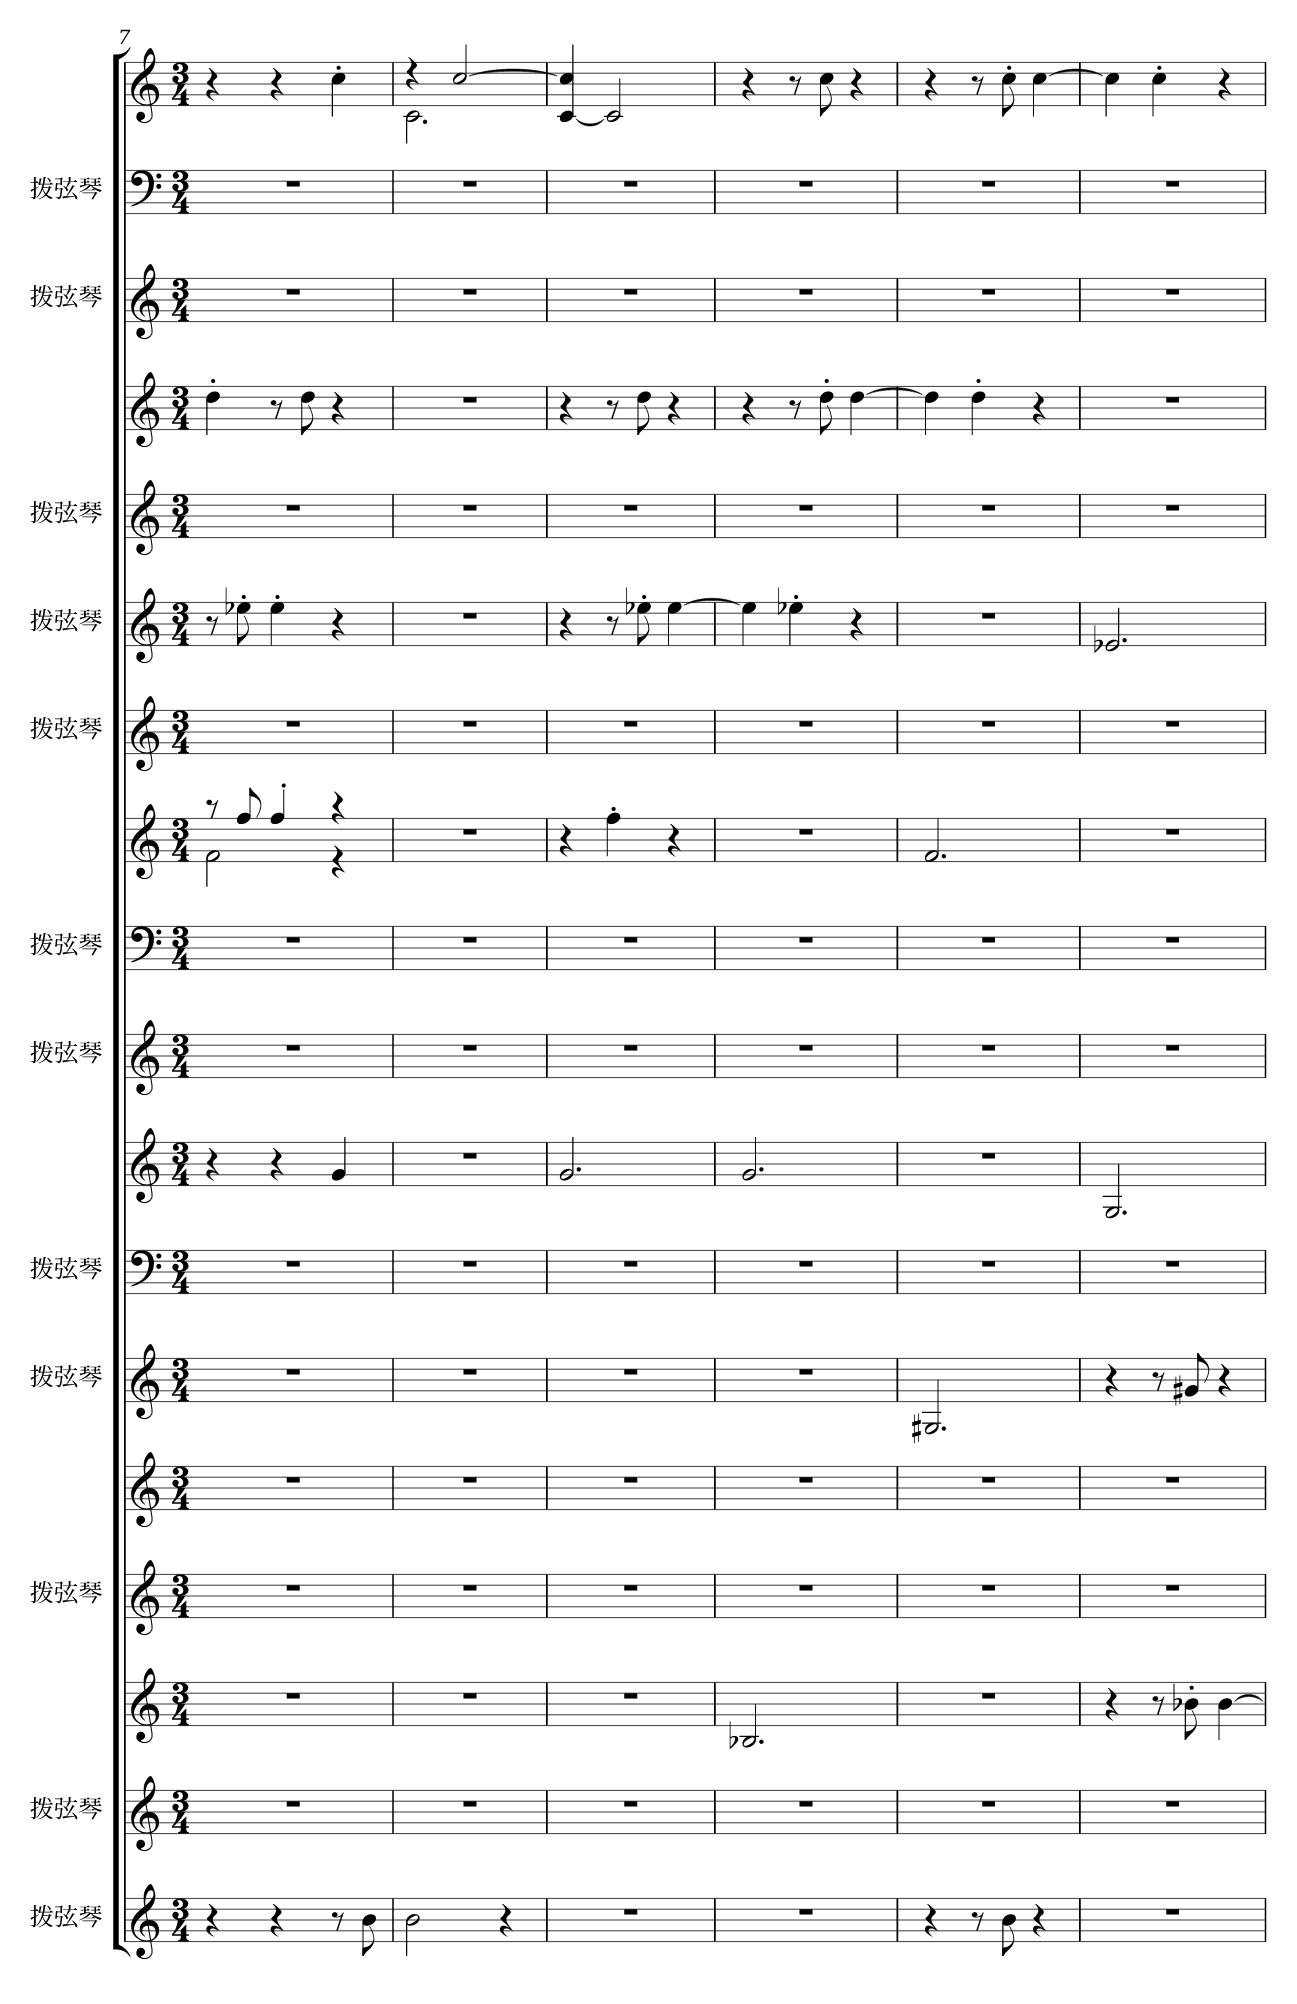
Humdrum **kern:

**kern	**kern	**kern	**kern	**kern	**kern	**kern	**kern	**kern	**kern	**kern	**kern	**kern	**kern	**kern	**kern	**kern	**kern
*part12	*part11	*part11	*part10	*part10	*part9	*part8	*part8	*part7	*part6	*part6	*part5	*part4	*part3	*part3	*part2	*part1	*part1
*staff18	*staff17	*staff16	*staff15	*staff14	*staff13	*staff12	*staff11	*staff10	*staff9	*staff8	*staff7	*staff6	*staff5	*staff4	*staff3	*staff2	*staff1
*I"拨弦琴	*I"拨弦琴	*	*I"拨弦琴	*	*I"拨弦琴	*I"拨弦琴	*	*I"拨弦琴	*I"拨弦琴	*	*I"拨弦琴	*I"拨弦琴	*I"拨弦琴	*	*I"拨弦琴	*I"拨弦琴	*
*clefG2	*clefG2	*clefG2	*clefG2	*clefG2	*clefG2	*clefF4	*clefG2	*clefG2	*clefF4	*clefG2	*clefG2	*clefG2	*clefG2	*clefG2	*clefG2	*clefF4	*clefG2
*k[]	*k[]	*k[]	*k[]	*k[]	*k[]	*k[]	*k[]	*k[]	*k[]	*k[]	*k[]	*k[]	*k[]	*k[]	*k[]	*k[]	*k[]
*M3/4	*M3/4	*M3/4	*M3/4	*M3/4	*M3/4	*M3/4	*M3/4	*M3/4	*M3/4	*M3/4	*M3/4	*M3/4	*M3/4	*M3/4	*M3/4	*M3/4	*M3/4
=7	=7	=7	=7	=7	=7	=7	=7	=7	=7	=7	=7	=7	=7	=7	=7	=7	=7
*	*	*	*	*	*	*	*	*	*	*^	*	*	*	*	*	*	*
4r	2.r	2.r	2.r	2.r	2.r	2.r	4r	2.r	2.r	8r	2f\	2.r	8r	2.r	4dd'\	2.r	2.r	4r
.	.	.	.	.	.	.	.	.	.	8ff/	.	.	8ee-X'\	.	.	.	.	.
4r	.	.	.	.	.	.	4r	.	.	4ff'/	.	.	4ee-'\	.	8r	.	.	4r
.	.	.	.	.	.	.	.	.	.	.	.	.	.	.	8dd\	.	.	.
8r	.	.	.	.	.	.	4g/	.	.	4r	4r	.	4r	.	4r	.	.	4cc'\
8b\	.	.	.	.	.	.	.	.	.	.	.	.	.	.	.	.	.	.
*	*	*	*	*	*	*	*	*	*	*v	*v	*	*	*	*	*	*	*
!!LO:PB:g=z
=8	=8	=8	=8	=8	=8	=8	=8	=8	=8	=8	=8	=8	=8	=8	=8	=8	=8
*	*	*	*	*	*	*	*	*	*	*	*	*	*	*	*	*	*^
2b\	2.r	2.r	2.r	2.r	2.r	2.r	2.r	2.r	2.r	2.r	2.r	2.r	2.r	2.r	2.r	2.r	4r	2.c\
.	.	.	.	.	.	.	.	.	.	.	.	.	.	.	.	.	[2cc/	.
4r	.	.	.	.	.	.	.	.	.	.	.	.	.	.	.	.	.	.
*	*	*	*	*	*	*	*	*	*	*	*	*	*	*	*	*	*v	*v
=9	=9	=9	=9	=9	=9	=9	=9	=9	=9	=9	=9	=9	=9	=9	=9	=9	=9
2.r	2.r	2.r	2.r	2.r	2.r	2.r	2.g/	2.r	2.r	4r	2.r	4r	2.r	4r	2.r	2.r	[4c/ 4cc/]
.	.	.	.	.	.	.	.	.	.	4ff'\	.	8r	.	8r	.	.	2c/]
.	.	.	.	.	.	.	.	.	.	.	.	8ee-X'\	.	8dd\	.	.	.
.	.	.	.	.	.	.	.	.	.	4r	.	[4ee-\	.	4r	.	.	.
=10	=10	=10	=10	=10	=10	=10	=10	=10	=10	=10	=10	=10	=10	=10	=10	=10	=10
2.r	2.r	2.B-X/	2.r	2.r	2.r	2.r	2.g/	2.r	2.r	2.r	2.r	4ee-\]	2.r	4r	2.r	2.r	4r
.	.	.	.	.	.	.	.	.	.	.	.	4ee-X'\	.	8r	.	.	8r
.	.	.	.	.	.	.	.	.	.	.	.	.	.	8dd'\	.	.	8cc\
.	.	.	.	.	.	.	.	.	.	.	.	4r	.	[4dd\	.	.	4r
=11	=11	=11	=11	=11	=11	=11	=11	=11	=11	=11	=11	=11	=11	=11	=11	=11	=11
4r	2.r	2.r	2.r	2.r	2.G#X/	2.r	2.r	2.r	2.r	2.f/	2.r	2.r	2.r	4dd\]	2.r	2.r	4r
8r	.	.	.	.	.	.	.	.	.	.	.	.	.	4dd'\	.	.	8r
8b\	.	.	.	.	.	.	.	.	.	.	.	.	.	.	.	.	8cc'\
4r	.	.	.	.	.	.	.	.	.	.	.	.	.	4r	.	.	[4cc\
=12	=12	=12	=12	=12	=12	=12	=12	=12	=12	=12	=12	=12	=12	=12	=12	=12	=12
2.r	2.r	4r	2.r	2.r	4r	2.r	2.G/	2.r	2.r	2.r	2.r	2.e-X/	2.r	2.r	2.r	2.r	4cc\]
.	.	8r	.	.	8r	.	.	.	.	.	.	.	.	.	.	.	4cc'\
.	.	8b-X'\	.	.	8g#X/	.	.	.	.	.	.	.	.	.	.	.	.
.	.	[4b-\	.	.	4r	.	.	.	.	.	.	.	.	.	.	.	4r
=	=	=	=	=	=	=	=	=	=	=	=	=	=	=	=	=	=
*-	*-	*-	*-	*-	*-	*-	*-	*-	*-	*-	*-	*-	*-	*-	*-	*-	*-
